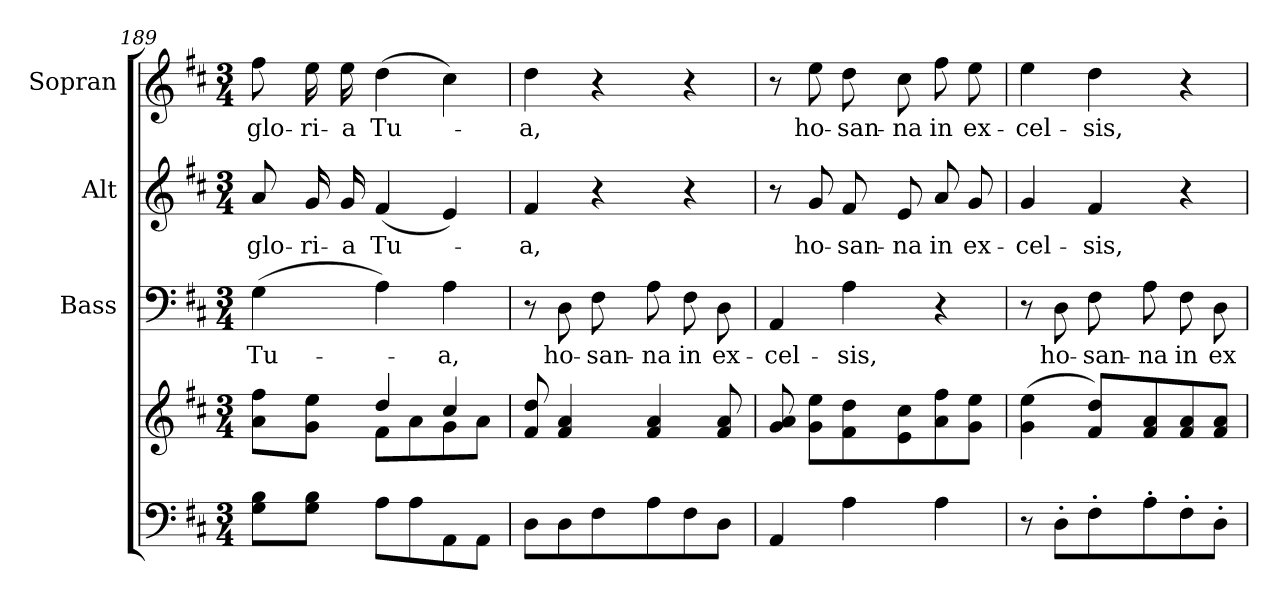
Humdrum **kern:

**kern	**kern	**kern	**text	**kern	**text	**kern	**text
*part4	*part4	*part3	*part3	*part2	*part2	*part1	*part1
*staff5	*staff4	*staff3	*staff3	*staff2	*staff2	*staff1	*staff1
*	*	*I"Bass	*	*I"Alt	*	*I"Sopran	*
*	*	*I'B.	*	*I'A.	*	*I'S.	*
*clefF4	*clefG2	*clefF4	*	*clefG2	*	*clefG2	*
*k[f#c#]	*k[f#c#]	*k[f#c#]	*	*k[f#c#]	*	*k[f#c#]	*
*D:	*D:	*D:	*	*D:	*	*D:	*
*M3/4	*M3/4	*M3/4	*	*M3/4	*	*M3/4	*
=189	=189	=189	=189	=189	=189	=189	=189
*	*^	*	*	*	*	*	*
!	!	!	!	!LO:LY:b	!	!LO:LY:b	!	!LO:LY:b
8G\ 8B\L	8a\ 8ff#\L	4ryy	(>4G\	Tu-	8a/	glo-	8ff#\	glo-
!	!	!	!	!	!	!LO:LY:b	!	!LO:LY:b
8G\ 8B\J	8g\ 8ee\J	.	.	.	16g/	-ri-	16ee\	-ri-
!	!	!	!	!	!	!LO:LY:b	!	!LO:LY:b
.	.	.	.	.	16g/	-a	16ee\	-a
!	!	!	!	!	!	!LO:LY:b	!	!LO:LY:b
8A\L	4dd/	8f#\L	4A\)	.	(<4f#/	Tu-	(>4dd\	Tu-
8A\	.	8a\	.	.	.	.	.	.
!	!	!	!	!LO:LY:b	!	!	!	!
8AA\	4cc#/	8g\	4A\	-a,	4e/)	.	4cc#\)	.
8AA\J	.	8a\J	.	.	.	.	.	.
=190	=190	=190	=190	=190	=190	=190	=190	=190
!	!	!	!	!	!	!LO:LY:b	!	!LO:LY:b
*	*v	*v	*	*	*	*	*	*
8D\L	8f#/ 8dd/	8r	.	4f#/	-a,	4dd\	-a,
!	!	!	!LO:LY:b	!	!	!	!
8D\	4f#/ 4a/	8D\	ho-	.	.	.	.
!	!	!	!LO:LY:b	!	!	!	!
8F#\	.	8F#\	-san-	4r	.	4r	.
!	!	!	!LO:LY:b	!	!	!	!
8A\	4f#/ 4a/	8A\	-na	.	.	.	.
!	!	!	!LO:LY:b	!	!	!	!
8F#\	.	8F#\	in	4r	.	4r	.
!	!	!	!LO:LY:b	!	!	!	!
8D\J	8f#/ 8a/	8D\	ex-	.	.	.	.
!!LO:PB:g=z
=191	=191	=191	=191	=191	=191	=191	=191
!	!	!	!LO:LY:b	!	!	!	!
4AA/	8g/ 8a/	4AA/	-cel-	8r	.	8r	.
!	!	!	!	!	!LO:LY:b	!	!LO:LY:b
.	8g\ 8ee\L	.	.	8g/	ho-	8ee\	ho-
!	!	!	!LO:LY:b	!	!LO:LY:b	!	!LO:LY:b
4A\	8f#\ 8dd\	4A\	-sis,	8f#/	-san-	8dd\	-san-
!	!	!	!	!	!LO:LY:b	!	!LO:LY:b
.	8e\ 8cc#\	.	.	8e/	-na	8cc#\	-na
!	!	!	!	!	!LO:LY:b	!	!LO:LY:b
4A\	8a\ 8ff#\	4r	.	8a/	in	8ff#\	in
!	!	!	!	!	!LO:LY:b	!	!LO:LY:b
.	8g\ 8ee\J	.	.	8g/	ex-	8ee\	ex-
=192	=192	=192	=192	=192	=192	=192	=192
!	!	!	!	!	!LO:LY:b	!	!LO:LY:b
8r	(>4g\ 4ee\	8r	.	4g/	-cel-	4ee\	-cel-
!	!	!	!LO:LY:b	!	!	!	!
8D'>\L	.	8D\	ho-	.	.	.	.
!	!	!	!LO:LY:b	!	!LO:LY:b	!	!LO:LY:b
8F#'>\	8f#/ 8dd/L)	8F#\	-san-	4f#/	-sis,	4dd\	-sis,
!	!	!	!LO:LY:b	!	!	!	!
8A'>\	8f#/ 8a/	8A\	-na	.	.	.	.
!	!	!	!LO:LY:b	!	!	!	!
8F#'>\	8f#/ 8a/	8F#\	in	4r	.	4r	.
!	!	!	!LO:LY:b	!	!	!	!
8D'>\J	8f#/ 8a/J	8D\	ex-	.	.	.	.
=	=	=	=	=	=	=	=
*-	*-	*-	*-	*-	*-	*-	*-
